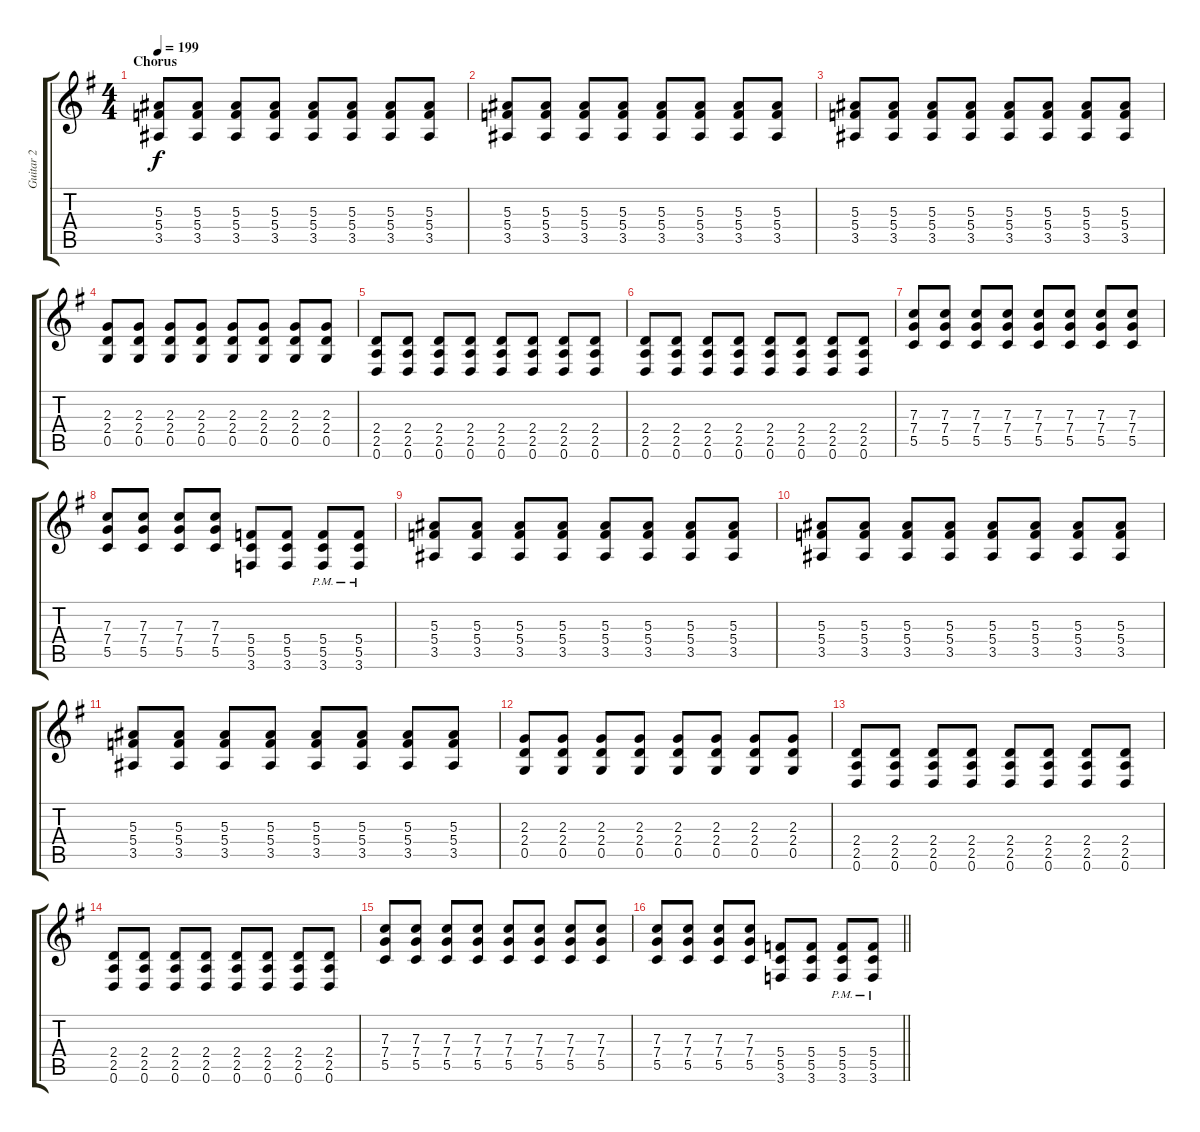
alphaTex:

\track ("Guitar 2" "Guitar 2") {instrument distortionguitar}
\staff {score tabs}
\tuning (D4 A3 F3 C3 G2 D2) {hide}
\ts (4 4)
\section ("" "Chorus")
\tempo 199
\clef g2
\ks eminor
(5.3 5.4 3.5).8{dy f} (5.3 5.4 3.5).8 (5.3 5.4 3.5).8 (5.3 5.4 3.5).8 (5.3 5.4 3.5).8 (5.3 5.4 3.5).8 (5.3 5.4 3.5).8 (5.3 5.4 3.5).8 |
(5.3 5.4 3.5).8 (5.3 5.4 3.5).8 (5.3 5.4 3.5).8 (5.3 5.4 3.5).8 (5.3 5.4 3.5).8 (5.3 5.4 3.5).8 (5.3 5.4 3.5).8 (5.3 5.4 3.5).8 |
(5.3 5.4 3.5).8 (5.3 5.4 3.5).8 (5.3 5.4 3.5).8 (5.3 5.4 3.5).8 (5.3 5.4 3.5).8 (5.3 5.4 3.5).8 (5.3 5.4 3.5).8 (5.3 5.4 3.5).8 |
(2.3 2.4 0.5).8 (2.3 2.4 0.5).8 (2.3 2.4 0.5).8 (2.3 2.4 0.5).8 (2.3 2.4 0.5).8 (2.3 2.4 0.5).8 (2.3 2.4 0.5).8 (2.3 2.4 0.5).8 |
(2.4 2.5 0.6).8 (2.4 2.5 0.6).8 (2.4 2.5 0.6).8 (2.4 2.5 0.6).8 (2.4 2.5 0.6).8 (2.4 2.5 0.6).8 (2.4 2.5 0.6).8 (2.4 2.5 0.6).8 |
(2.4 2.5 0.6).8 (2.4 2.5 0.6).8 (2.4 2.5 0.6).8 (2.4 2.5 0.6).8 (2.4 2.5 0.6).8 (2.4 2.5 0.6).8 (2.4 2.5 0.6).8 (2.4 2.5 0.6).8 |
(7.3 7.4 5.5).8 (7.3 7.4 5.5).8 (7.3 7.4 5.5).8 (7.3 7.4 5.5).8 (7.3 7.4 5.5).8 (7.3 7.4 5.5).8 (7.3 7.4 5.5).8 (7.3 7.4 5.5).8 |
(7.3 7.4 5.5).8 (7.3 7.4 5.5).8 (7.3 7.4 5.5).8 (7.3 7.4 5.5).8 (5.4 5.5 3.6).8 (5.4 5.5 3.6).8 (5.4{pm} 5.5{pm} 3.6{pm}).8 (5.4{pm} 5.5{pm} 3.6{pm}).8 |
(5.3 5.4 3.5).8 (5.3 5.4 3.5).8 (5.3 5.4 3.5).8 (5.3 5.4 3.5).8 (5.3 5.4 3.5).8 (5.3 5.4 3.5).8 (5.3 5.4 3.5).8 (5.3 5.4 3.5).8 |
(5.3 5.4 3.5).8 (5.3 5.4 3.5).8 (5.3 5.4 3.5).8 (5.3 5.4 3.5).8 (5.3 5.4 3.5).8 (5.3 5.4 3.5).8 (5.3 5.4 3.5).8 (5.3 5.4 3.5).8 |
(5.3 5.4 3.5).8 (5.3 5.4 3.5).8 (5.3 5.4 3.5).8 (5.3 5.4 3.5).8 (5.3 5.4 3.5).8 (5.3 5.4 3.5).8 (5.3 5.4 3.5).8 (5.3 5.4 3.5).8 |
(2.3 2.4 0.5).8 (2.3 2.4 0.5).8 (2.3 2.4 0.5).8 (2.3 2.4 0.5).8 (2.3 2.4 0.5).8 (2.3 2.4 0.5).8 (2.3 2.4 0.5).8 (2.3 2.4 0.5).8 |
(2.4 2.5 0.6).8 (2.4 2.5 0.6).8 (2.4 2.5 0.6).8 (2.4 2.5 0.6).8 (2.4 2.5 0.6).8 (2.4 2.5 0.6).8 (2.4 2.5 0.6).8 (2.4 2.5 0.6).8 |
(2.4 2.5 0.6).8 (2.4 2.5 0.6).8 (2.4 2.5 0.6).8 (2.4 2.5 0.6).8 (2.4 2.5 0.6).8 (2.4 2.5 0.6).8 (2.4 2.5 0.6).8 (2.4 2.5 0.6).8 |
(7.3 7.4 5.5).8 (7.3 7.4 5.5).8 (7.3 7.4 5.5).8 (7.3 7.4 5.5).8 (7.3 7.4 5.5).8 (7.3 7.4 5.5).8 (7.3 7.4 5.5).8 (7.3 7.4 5.5).8 |
\barLineRight lightlight
(7.3 7.4 5.5).8 (7.3 7.4 5.5).8 (7.3 7.4 5.5).8 (7.3 7.4 5.5).8 (5.4 5.5 3.6).8 (5.4 5.5 3.6).8 (5.4{pm} 5.5{pm} 3.6{pm}).8 (5.4{pm} 5.5{pm} 3.6{pm}).8
